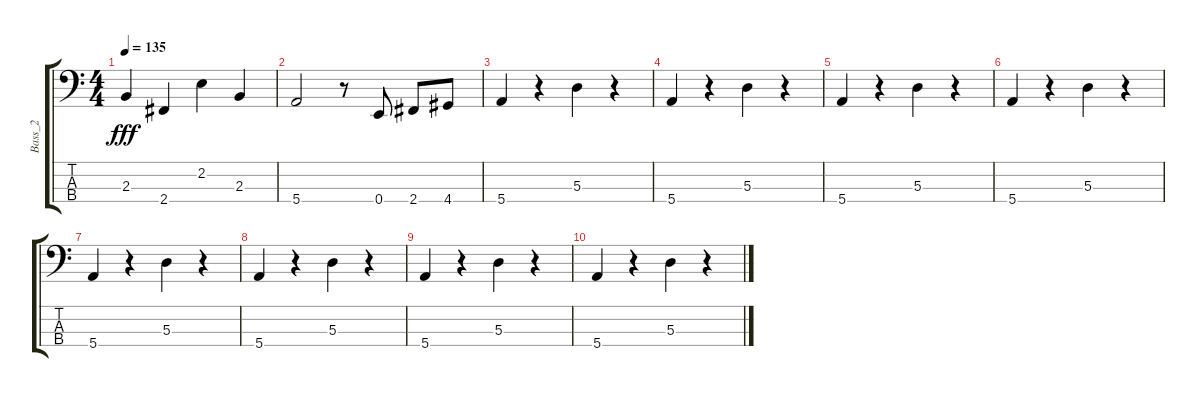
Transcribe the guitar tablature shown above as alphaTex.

\track ("Bass_2" "Bass_2") {instrument acousticbass}
\staff {score tabs}
\tuning (G2 D2 A1 E1) {hide}
\ts (4 4)
\tempo 135
\clef f4
\ks c
2.3.4{dy fff} 2.4.4 2.2.4 2.3.4 |
5.4.2{volume 0 instrument electricguitarmuted} r.8 0.4.8 2.4.8 4.4.8 |
5.4.4 r.4 5.3.4 r.4 |
5.4.4 r.4 5.3.4 r.4 |
5.4.4 r.4 5.3.4 r.4 |
5.4.4 r.4 5.3.4 r.4 |
5.4.4 r.4 5.3.4 r.4 |
5.4.4 r.4 5.3.4 r.4 |
5.4.4 r.4 5.3.4 r.4 |
5.4.4 r.4 5.3.4 r.4
